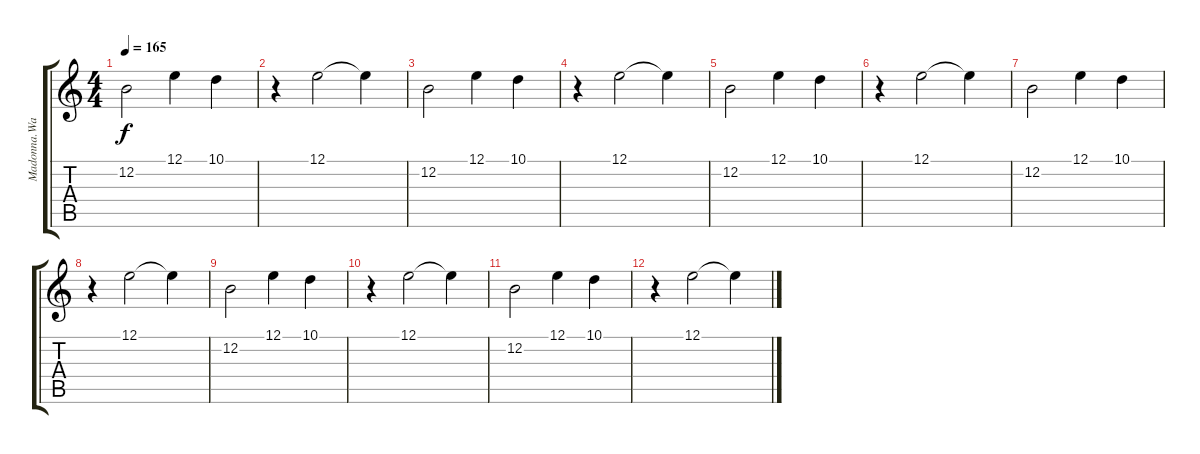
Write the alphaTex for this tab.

\track ("Madonna.Wayne.Gacy" "Madonna.Wa") {instrument pad7halo}
\staff {score tabs}
\tuning (E4 B3 G3 D3 A2 D2) {hide}
\ts (4 4)
\tempo 165
\clef g2
\ks c
12.2.2{dy f} 12.1.4 10.1.4 |
r.4 12.1.2 12.1{t}.4 |
12.2.2 12.1.4 10.1.4 |
r.4 12.1.2 12.1{t}.4 |
12.2.2 12.1.4 10.1.4 |
r.4 12.1.2 12.1{t}.4 |
12.2.2 12.1.4 10.1.4 |
r.4 12.1.2 12.1{t}.4 |
12.2.2 12.1.4 10.1.4 |
r.4 12.1.2 12.1{t}.4 |
12.2.2 12.1.4 10.1.4 |
r.4 12.1.2 12.1{t}.4
